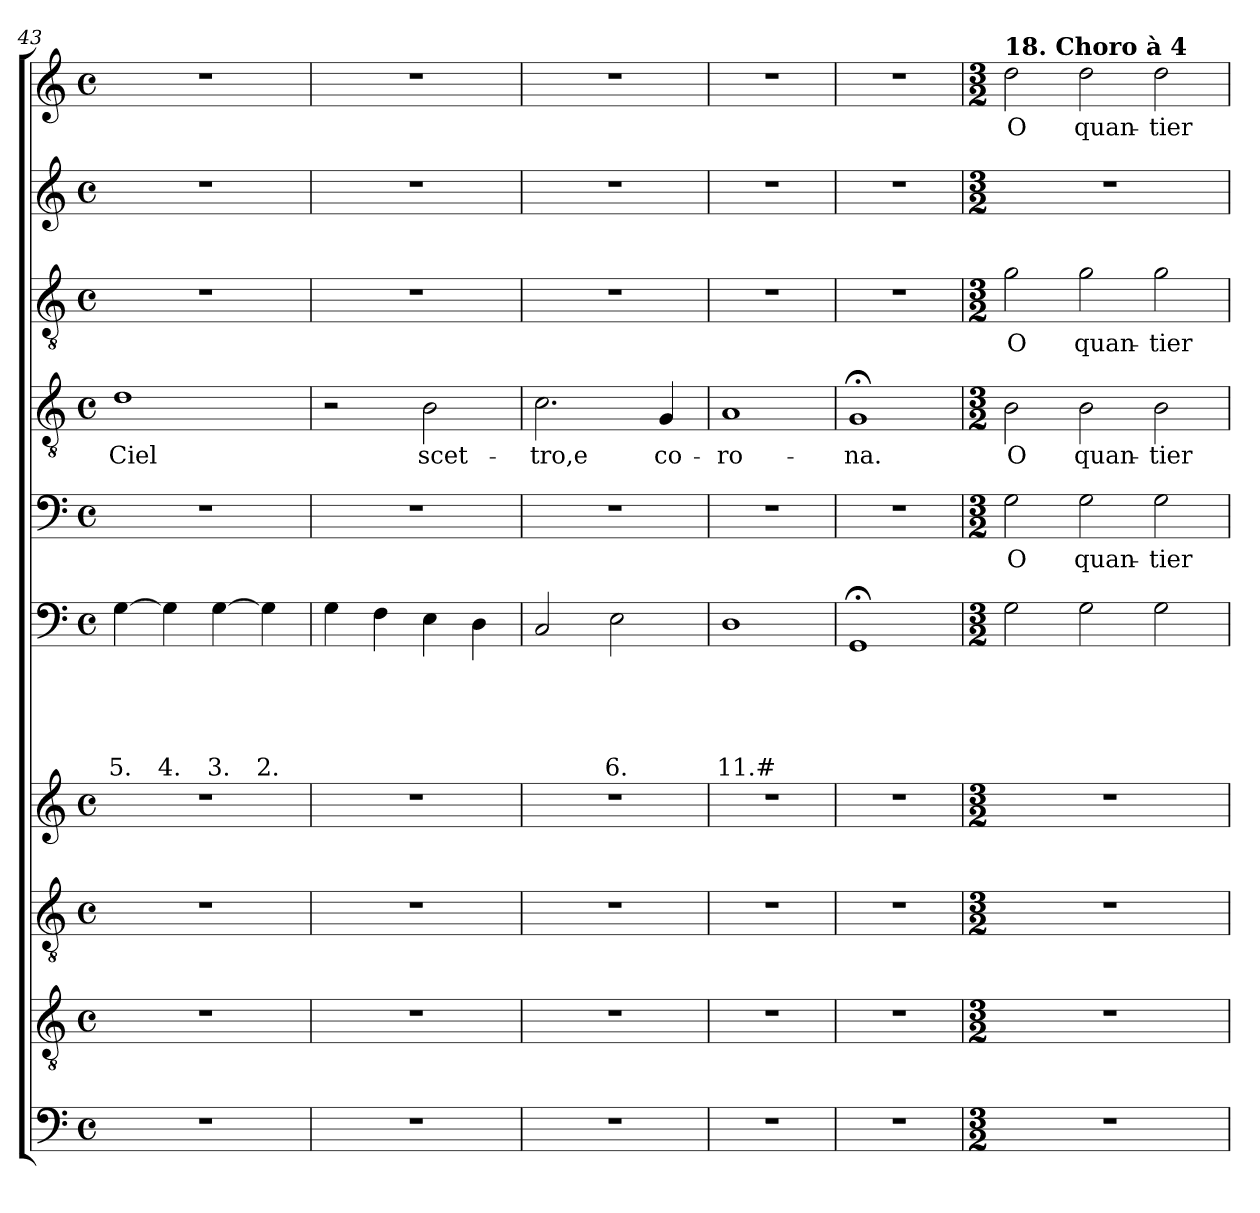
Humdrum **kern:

**kern	**kern	**kern	**kern	**kern	**text	**text	**text	**text	**text	**kern	**text	**kern	**text	**kern	**text	**kern	**kern	**text
*part10	*part9	*part8	*part7	*part6	*part6	*part6	*part6	*part6	*part6	*part5	*part5	*part4	*part4	*part3	*part3	*part2	*part1	*part1
*staff10	*staff9	*staff8	*staff7	*staff6	*staff6	*staff6	*staff6	*staff6	*staff6	*staff5	*staff5	*staff4	*staff4	*staff3	*staff3	*staff2	*staff1	*staff1
*clefF4	*clefGv2	*clefGv2	*clefG2	*clefF4	*	*	*	*	*	*clefF4	*	*clefGv2	*	*clefGv2	*	*clefG2	*clefG2	*
*k[]	*k[]	*k[]	*k[]	*k[]	*	*	*	*	*	*k[]	*	*k[]	*	*k[]	*	*k[]	*k[]	*
*C:	*C:	*C:	*C:	*C:	*	*	*	*	*	*C:	*	*C:	*	*C:	*	*C:	*C:	*
*M4/4	*M4/4	*M4/4	*M4/4	*M4/4	*	*	*	*	*	*M4/4	*	*M4/4	*	*M4/4	*	*M4/4	*M4/4	*
*met(c)	*met(c)	*met(c)	*met(c)	*met(c)	*	*	*	*	*	*met(c)	*	*met(c)	*	*met(c)	*	*met(c)	*met(c)	*
=43	=43	=43	=43	=43	=43	=43	=43	=43	=43	=43	=43	=43	=43	=43	=43	=43	=43	=43
1r	1r	1r	1r	[4G\	.	.	.	.	5.	1r	.	1d	Ciel	1r	.	1r	1r	.
.	.	.	.	4G\]	.	.	.	.	4.	.	.	.	.	.	.	.	.	.
.	.	.	.	[4G\	.	.	.	.	3.	.	.	.	.	.	.	.	.	.
.	.	.	.	4G\]	.	.	.	.	2.	.	.	.	.	.	.	.	.	.
=44	=44	=44	=44	=44	=44	=44	=44	=44	=44	=44	=44	=44	=44	=44	=44	=44	=44	=44
1r	1r	1r	1r	4G\	.	.	.	.	.	1r	.	2r	.	1r	.	1r	1r	.
.	.	.	.	4F\	.	.	.	.	.	.	.	.	.	.	.	.	.	.
.	.	.	.	4E\	.	.	.	.	.	.	.	2B\	scet-	.	.	.	.	.
.	.	.	.	4D\	.	.	.	.	.	.	.	.	.	.	.	.	.	.
=45	=45	=45	=45	=45	=45	=45	=45	=45	=45	=45	=45	=45	=45	=45	=45	=45	=45	=45
1r	1r	1r	1r	2C/	.	.	.	.	.	1r	.	2.c\	-tro,e	1r	.	1r	1r	.
.	.	.	.	2E\	.	.	.	.	6.	.	.	.	.	.	.	.	.	.
.	.	.	.	.	.	.	.	.	.	.	.	4G/	co-	.	.	.	.	.
=46	=46	=46	=46	=46	=46	=46	=46	=46	=46	=46	=46	=46	=46	=46	=46	=46	=46	=46
1r	1r	1r	1r	1D	.	.	.	.	11.#	1r	.	1A	-ro-	1r	.	1r	1r	.
=47	=47	=47	=47	=47	=47	=47	=47	=47	=47	=47	=47	=47	=47	=47	=47	=47	=47	=47
1r	1r	1r	1r	1GG;<	.	.	.	.	.	1r	.	1G;<	-na.	1r	.	1r	1r	.
!!LO:LB:g=z
=48	=48	=48	=48	=48	=48	=48	=48	=48	=48	=48	=48	=48	=48	=48	=48	=48	=48	=48
*M3/2	*M3/2	*M3/2	*M3/2	*M3/2	*	*	*	*	*	*M3/2	*	*M3/2	*	*M3/2	*	*M3/2	*M3/2	*
!	!	!	!	!	!	!	!	!	!	!	!	!	!	!	!	!	!LO:TX:a:B:t=18. Choro à 4	!
1.r	1.r	1.r	1.r	2G\	.	.	.	.	.	2G\	O	2B\	O	2g\	O	1.r	2dd\	O
.	.	.	.	2G\	.	.	.	.	.	2G\	quan-	2B\	quan-	2g\	quan-	.	2dd\	quan-
.	.	.	.	2G\	.	.	.	.	.	2G\	-tier-	2B\	-tier-	2g\	-tier-	.	2dd\	-tier-
=	=	=	=	=	=	=	=	=	=	=	=	=	=	=	=	=	=	=
*-	*-	*-	*-	*-	*-	*-	*-	*-	*-	*-	*-	*-	*-	*-	*-	*-	*-	*-
